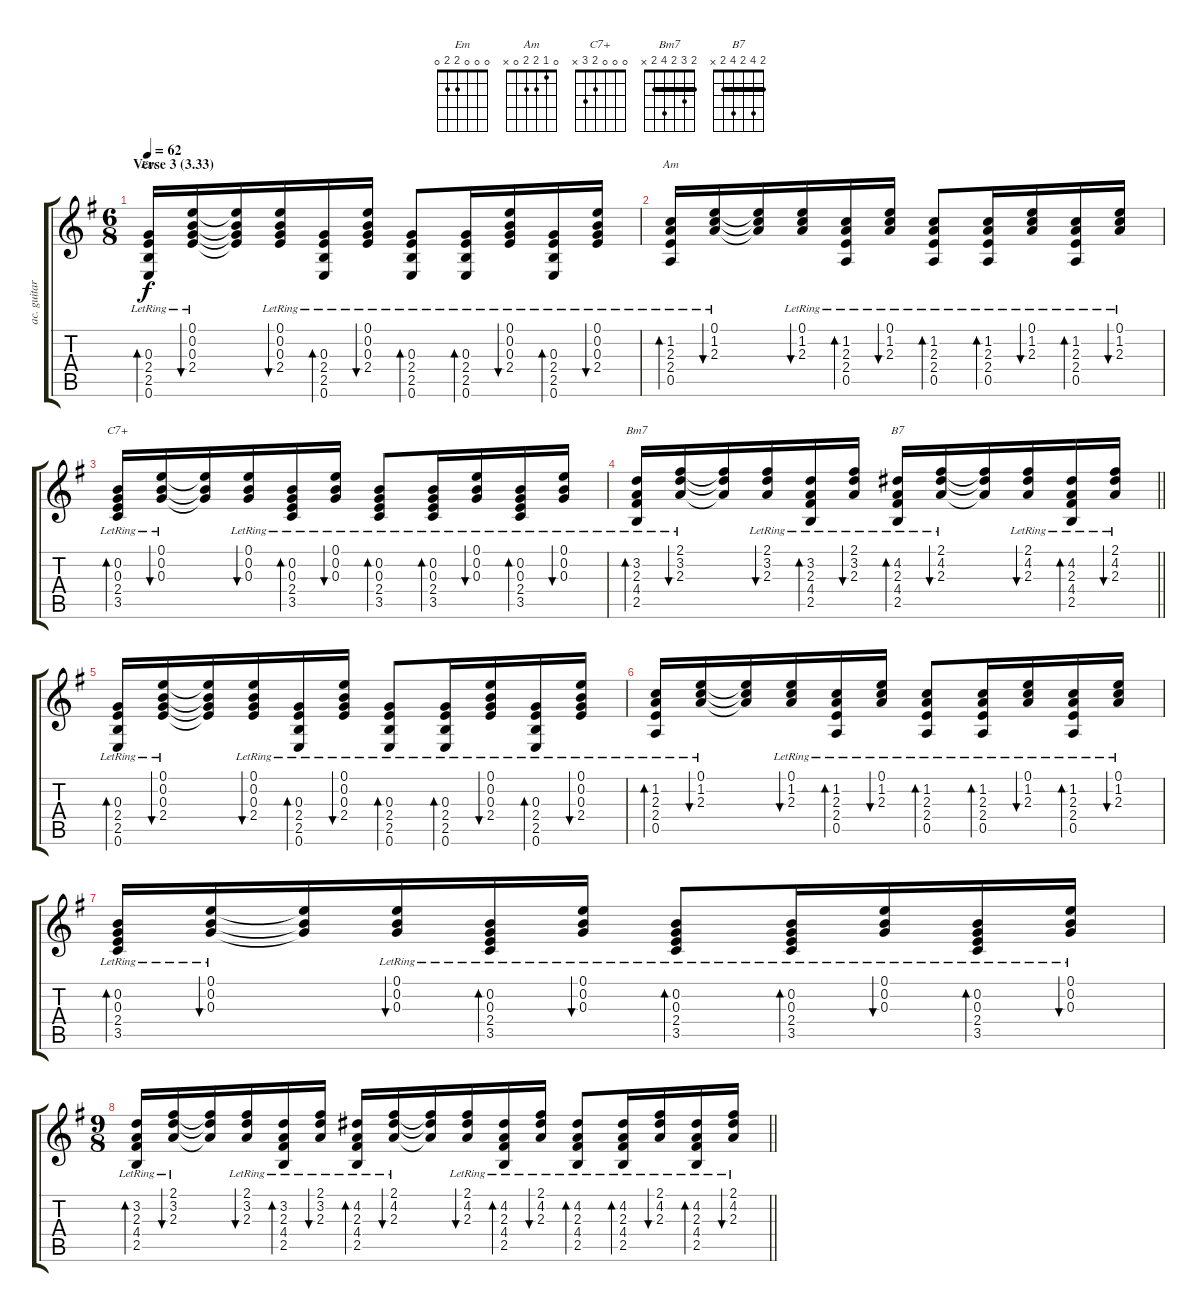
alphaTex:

\track ("ac. guitar" "ac. guitar") {instrument acousticguitarnylon}
\staff {score tabs}
\tuning (E4 B3 G3 D3 A2 E2) {hide}
\chord ("Em" 0 0 0 2 2 0)
\chord ("Am" 0 1 2 2 0 x)
\chord ("C7+" 0 0 0 2 3 x)
\chord ("Bm7" 2 3 2 4 2 x) {barre 2}
\chord ("B7" 2 4 2 4 2 x) {barre 2}
\ts (6 8)
\section ("" "Verse 3 (3.33)")
\tempo 62
\clef g2
\ks g
(0.3{lr} 2.4{lr} 2.5{lr} 0.6{lr}).16{bd 30 ch "Em" dy f} (0.1{lr} 0.2{lr} 0.3{lr} 2.4{lr}).16{bu 30} (0.1{t} 0.2{t} 0.3{t} 2.4{t}).16 (0.1{lr} 0.2{lr} 0.3{lr} 2.4{lr}).16{bu 30} (0.3{lr} 2.4{lr} 2.5{lr} 0.6{lr}).16{bd 30} (0.1{lr} 0.2{lr} 0.3{lr} 2.4{lr}).16{bu 30} (0.3{lr} 2.4{lr} 2.5{lr} 0.6{lr}).8{bd 30} (0.3{lr} 2.4{lr} 2.5{lr} 0.6{lr}).16{bd 30} (0.1{lr} 0.2{lr} 0.3{lr} 2.4{lr}).16{bu 30} (0.3{lr} 2.4{lr} 2.5{lr} 0.6{lr}).16{bd 30} (0.1{lr} 0.2{lr} 0.3{lr} 2.4{lr}).16{bu 30} |
(1.2{lr} 2.3{lr} 2.4{lr} 0.5{lr}).16{bd 30 ch "Am"} (0.1{lr} 1.2{lr} 2.3{lr}).16{bu 30} (0.1{t} 1.2{t} 2.3{t}).16 (0.1{lr} 1.2{lr} 2.3{lr}).16{bu 30} (1.2{lr} 2.3{lr} 2.4{lr} 0.5{lr}).16{bd 30} (0.1{lr} 1.2{lr} 2.3{lr}).16{bu 30} (1.2{lr} 2.3{lr} 2.4{lr} 0.5{lr}).8{bd 30} (1.2{lr} 2.3{lr} 2.4{lr} 0.5{lr}).16{bd 30} (0.1{lr} 1.2{lr} 2.3{lr}).16{bu 30} (1.2{lr} 2.3{lr} 2.4{lr} 0.5{lr}).16{bd 30} (0.1{lr} 1.2{lr} 2.3{lr}).16{bu 30} |
(0.2{lr} 0.3{lr} 2.4{lr} 3.5{lr}).16{bd 30 ch "C7+"} (0.1{lr} 0.2{lr} 0.3{lr}).16{bu 30} (0.1{t} 0.2{t} 0.3{t}).16 (0.1{lr} 0.2{lr} 0.3{lr}).16{bu 30} (0.2{lr} 0.3{lr} 2.4{lr} 3.5{lr}).16{bd 30} (0.1{lr} 0.2{lr} 0.3{lr}).16{bu 30} (0.2{lr} 0.3{lr} 2.4{lr} 3.5{lr}).8{bd 30} (0.2{lr} 0.3{lr} 2.4{lr} 3.5{lr}).16{bd 30} (0.1{lr} 0.2{lr} 0.3{lr}).16{bu 30} (0.2{lr} 0.3{lr} 2.4{lr} 3.5{lr}).16{bd 30} (0.1{lr} 0.2{lr} 0.3{lr}).16{bu 30} |
\barLineRight lightlight
(3.2{lr} 2.3{lr} 4.4{lr} 2.5{lr}).16{bd 30 ch "Bm7"} (2.1{lr} 3.2{lr} 2.3{lr}).16{bu 30} (2.1{t} 3.2{t} 2.3{t}).16 (2.1{lr} 3.2{lr} 2.3{lr}).16{bu 30} (3.2{lr} 2.3{lr} 4.4{lr} 2.5{lr}).16{bd 30} (2.1{lr} 3.2{lr} 2.3{lr}).16{bu 30} (4.2{lr} 2.3{lr} 4.4{lr} 2.5{lr}).16{bd 30 ch "B7"} (2.1{lr} 4.2{lr} 2.3{lr}).16{bu 30} (2.1{t} 4.2{t} 2.3{t}).16 (2.1{lr} 4.2{lr} 2.3{lr}).16{bu 30} (4.2{lr} 2.3{lr} 4.4{lr} 2.5{lr}).16{bd 30} (2.1{lr} 4.2{lr} 2.3{lr}).16{bu 30} |
(0.3{lr} 2.4{lr} 2.5{lr} 0.6{lr}).16{bd 30} (0.1{lr} 0.2{lr} 0.3{lr} 2.4{lr}).16{bu 30} (0.1{t} 0.2{t} 0.3{t} 2.4{t}).16 (0.1{lr} 0.2{lr} 0.3{lr} 2.4{lr}).16{bu 30} (0.3{lr} 2.4{lr} 2.5{lr} 0.6{lr}).16{bd 30} (0.1{lr} 0.2{lr} 0.3{lr} 2.4{lr}).16{bu 30} (0.3{lr} 2.4{lr} 2.5{lr} 0.6{lr}).8{bd 30} (0.3{lr} 2.4{lr} 2.5{lr} 0.6{lr}).16{bd 30} (0.1{lr} 0.2{lr} 0.3{lr} 2.4{lr}).16{bu 30} (0.3{lr} 2.4{lr} 2.5{lr} 0.6{lr}).16{bd 30} (0.1{lr} 0.2{lr} 0.3{lr} 2.4{lr}).16{bu 30} |
(1.2{lr} 2.3{lr} 2.4{lr} 0.5{lr}).16{bd 30} (0.1{lr} 1.2{lr} 2.3{lr}).16{bu 30} (0.1{t} 1.2{t} 2.3{t}).16 (0.1{lr} 1.2{lr} 2.3{lr}).16{bu 30} (1.2{lr} 2.3{lr} 2.4{lr} 0.5{lr}).16{bd 30} (0.1{lr} 1.2{lr} 2.3{lr}).16{bu 30} (1.2{lr} 2.3{lr} 2.4{lr} 0.5{lr}).8{bd 30} (1.2{lr} 2.3{lr} 2.4{lr} 0.5{lr}).16{bd 30} (0.1{lr} 1.2{lr} 2.3{lr}).16{bu 30} (1.2{lr} 2.3{lr} 2.4{lr} 0.5{lr}).16{bd 30} (0.1{lr} 1.2{lr} 2.3{lr}).16{bu 30} |
(0.2{lr} 0.3{lr} 2.4{lr} 3.5{lr}).16{bd 30} (0.1{lr} 0.2{lr} 0.3{lr}).16{bu 30} (0.1{t} 0.2{t} 0.3{t}).16 (0.1{lr} 0.2{lr} 0.3{lr}).16{bu 30} (0.2{lr} 0.3{lr} 2.4{lr} 3.5{lr}).16{bd 30} (0.1{lr} 0.2{lr} 0.3{lr}).16{bu 30} (0.2{lr} 0.3{lr} 2.4{lr} 3.5{lr}).8{bd 30} (0.2{lr} 0.3{lr} 2.4{lr} 3.5{lr}).16{bd 30} (0.1{lr} 0.2{lr} 0.3{lr}).16{bu 30} (0.2{lr} 0.3{lr} 2.4{lr} 3.5{lr}).16{bd 30} (0.1{lr} 0.2{lr} 0.3{lr}).16{bu 30} |
\ts (9 8)
\barLineRight lightlight
(3.2{lr} 2.3{lr} 4.4{lr} 2.5{lr}).16{bd 30} (2.1{lr} 3.2{lr} 2.3{lr}).16{bu 30} (2.1{t} 3.2{t} 2.3{t}).16 (2.1{lr} 3.2{lr} 2.3{lr}).16{bu 30} (3.2{lr} 2.3{lr} 4.4{lr} 2.5{lr}).16{bd 30} (2.1{lr} 3.2{lr} 2.3{lr}).16{bu 30} (4.2{lr} 2.3{lr} 4.4{lr} 2.5{lr}).16{bd 30} (2.1{lr} 4.2{lr} 2.3{lr}).16{bu 30} (2.1{t} 4.2{t} 2.3{t}).16 (2.1{lr} 4.2{lr} 2.3{lr}).16{bu 30} (4.2{lr} 2.3{lr} 4.4{lr} 2.5{lr}).16{bd 30} (2.1{lr} 4.2{lr} 2.3{lr}).16{bu 30} (4.2{lr} 2.3{lr} 4.4{lr} 2.5{lr}).8{bd 30} (4.2{lr} 2.3{lr} 4.4{lr} 2.5{lr}).16{bd 30} (2.1{lr} 4.2{lr} 2.3{lr}).16{bu 30} (4.2{lr} 2.3{lr} 4.4{lr} 2.5{lr}).16{bd 30} (2.1{lr} 4.2{lr} 2.3{lr}).16{bu 30}
